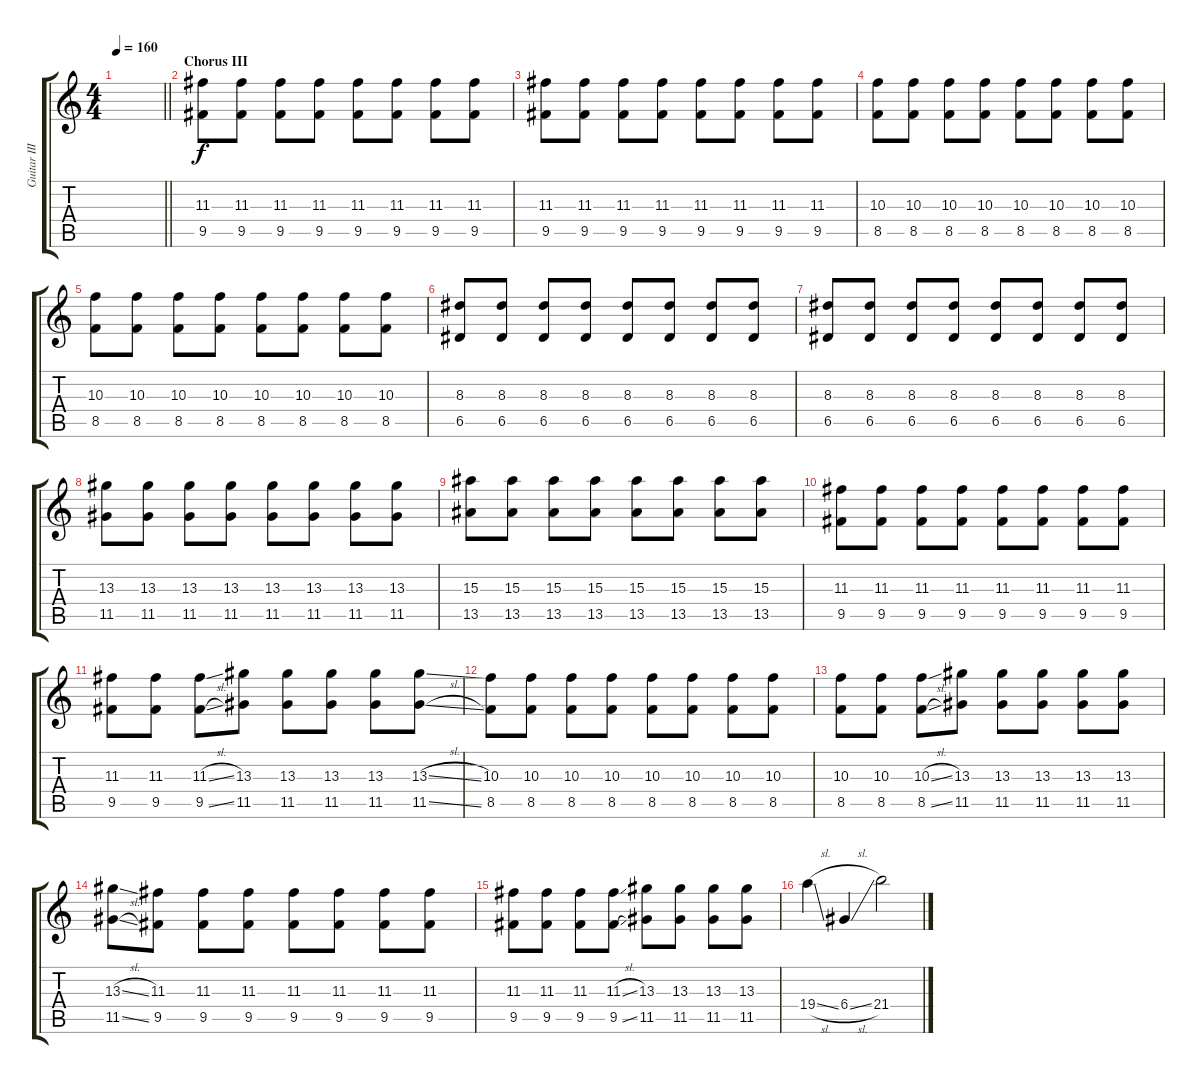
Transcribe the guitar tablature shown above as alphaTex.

\track ("Guitar III" "Guitar III") {instrument distortionguitar}
\staff {score tabs}
\tuning (E4 B3 G3 D3 A2 D2) {hide}
\ts (4 4)
\tempo 160
\clef g2
\barLineRight lightlight
\ks c
|
\section ("" "Chorus III")
(11.3 9.5).8 (11.3 9.5).8 (11.3 9.5).8 (11.3 9.5).8 (11.3 9.5).8 (11.3 9.5).8 (11.3 9.5).8 (11.3 9.5).8 |
(11.3 9.5).8 (11.3 9.5).8 (11.3 9.5).8 (11.3 9.5).8 (11.3 9.5).8 (11.3 9.5).8 (11.3 9.5).8 (11.3 9.5).8 |
(10.3 8.5).8 (10.3 8.5).8 (10.3 8.5).8 (10.3 8.5).8 (10.3 8.5).8 (10.3 8.5).8 (10.3 8.5).8 (10.3 8.5).8 |
(10.3 8.5).8 (10.3 8.5).8 (10.3 8.5).8 (10.3 8.5).8 (10.3 8.5).8 (10.3 8.5).8 (10.3 8.5).8 (10.3 8.5).8 |
(8.3 6.5).8 (8.3 6.5).8 (8.3 6.5).8 (8.3 6.5).8 (8.3 6.5).8 (8.3 6.5).8 (8.3 6.5).8 (8.3 6.5).8 |
(8.3 6.5).8 (8.3 6.5).8 (8.3 6.5).8 (8.3 6.5).8 (8.3 6.5).8 (8.3 6.5).8 (8.3 6.5).8 (8.3 6.5).8 |
(13.3 11.5).8 (13.3 11.5).8 (13.3 11.5).8 (13.3 11.5).8 (13.3 11.5).8 (13.3 11.5).8 (13.3 11.5).8 (13.3 11.5).8 |
(15.3 13.5).8 (15.3 13.5).8 (15.3 13.5).8 (15.3 13.5).8 (15.3 13.5).8 (15.3 13.5).8 (15.3 13.5).8 (15.3 13.5).8 |
(11.3 9.5).8 (11.3 9.5).8 (11.3 9.5).8 (11.3 9.5).8 (11.3 9.5).8 (11.3 9.5).8 (11.3 9.5).8 (11.3 9.5).8 |
(11.3 9.5).8 (11.3 9.5).8 (11.3{sl} 9.5{sl}).8 (13.3 11.5).8 (13.3 11.5).8 (13.3 11.5).8 (13.3 11.5).8 (13.3{sl} 11.5{sl}).8 |
(10.3 8.5).8 (10.3 8.5).8 (10.3 8.5).8 (10.3 8.5).8 (10.3 8.5).8 (10.3 8.5).8 (10.3 8.5).8 (10.3 8.5).8 |
(10.3 8.5).8 (10.3 8.5).8 (10.3{sl} 8.5{sl}).8 (13.3 11.5).8 (13.3 11.5).8 (13.3 11.5).8 (13.3 11.5).8 (13.3 11.5).8 |
(13.3{sl} 11.5{sl}).8 (11.3 9.5).8 (11.3 9.5).8 (11.3 9.5).8 (11.3 9.5).8 (11.3 9.5).8 (11.3 9.5).8 (11.3 9.5).8 |
(11.3 9.5).8 (11.3 9.5).8 (11.3 9.5).8 (11.3{sl} 9.5{sl}).8 (13.3 11.5).8 (13.3 11.5).8 (13.3 11.5).8 (13.3 11.5).8 |
19.4{sl}.4 6.4{sl}.4 21.4.2
